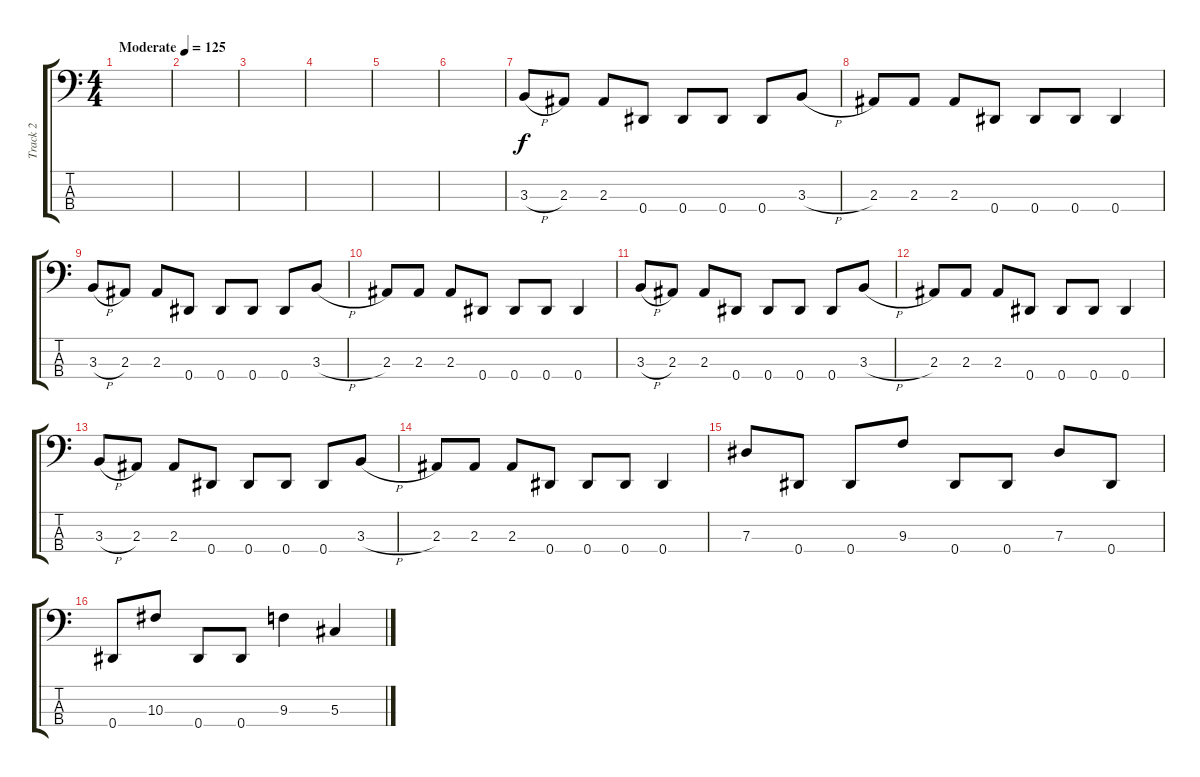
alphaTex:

\track ("Track 2" "Track 2") {instrument electricbassfinger}
\staff {score tabs}
\tuning (Gb2 Db2 Ab1 Eb1) {hide}
\ts (4 4)
\tempo (125 "Moderate")
\clef f4
\ks c
|
|
|
|
|
|
3.3{h}.8 2.3.8 2.3.8 0.4.8 0.4.8 0.4.8 0.4.8 3.3{h}.8 |
2.3.8 2.3.8 2.3.8 0.4.8 0.4.8 0.4.8 0.4.4 |
3.3{h}.8 2.3.8 2.3.8 0.4.8 0.4.8 0.4.8 0.4.8 3.3{h}.8 |
2.3.8 2.3.8 2.3.8 0.4.8 0.4.8 0.4.8 0.4.4 |
3.3{h}.8 2.3.8 2.3.8 0.4.8 0.4.8 0.4.8 0.4.8 3.3{h}.8 |
2.3.8 2.3.8 2.3.8 0.4.8 0.4.8 0.4.8 0.4.4 |
3.3{h}.8 2.3.8 2.3.8 0.4.8 0.4.8 0.4.8 0.4.8 3.3{h}.8 |
2.3.8 2.3.8 2.3.8 0.4.8 0.4.8 0.4.8 0.4.4 |
7.3.8 0.4.8 0.4.8 9.3.8 0.4.8 0.4.8 7.3.8 0.4.8 |
0.4.8 10.3.8 0.4.8 0.4.8 9.3.4 5.3.4
